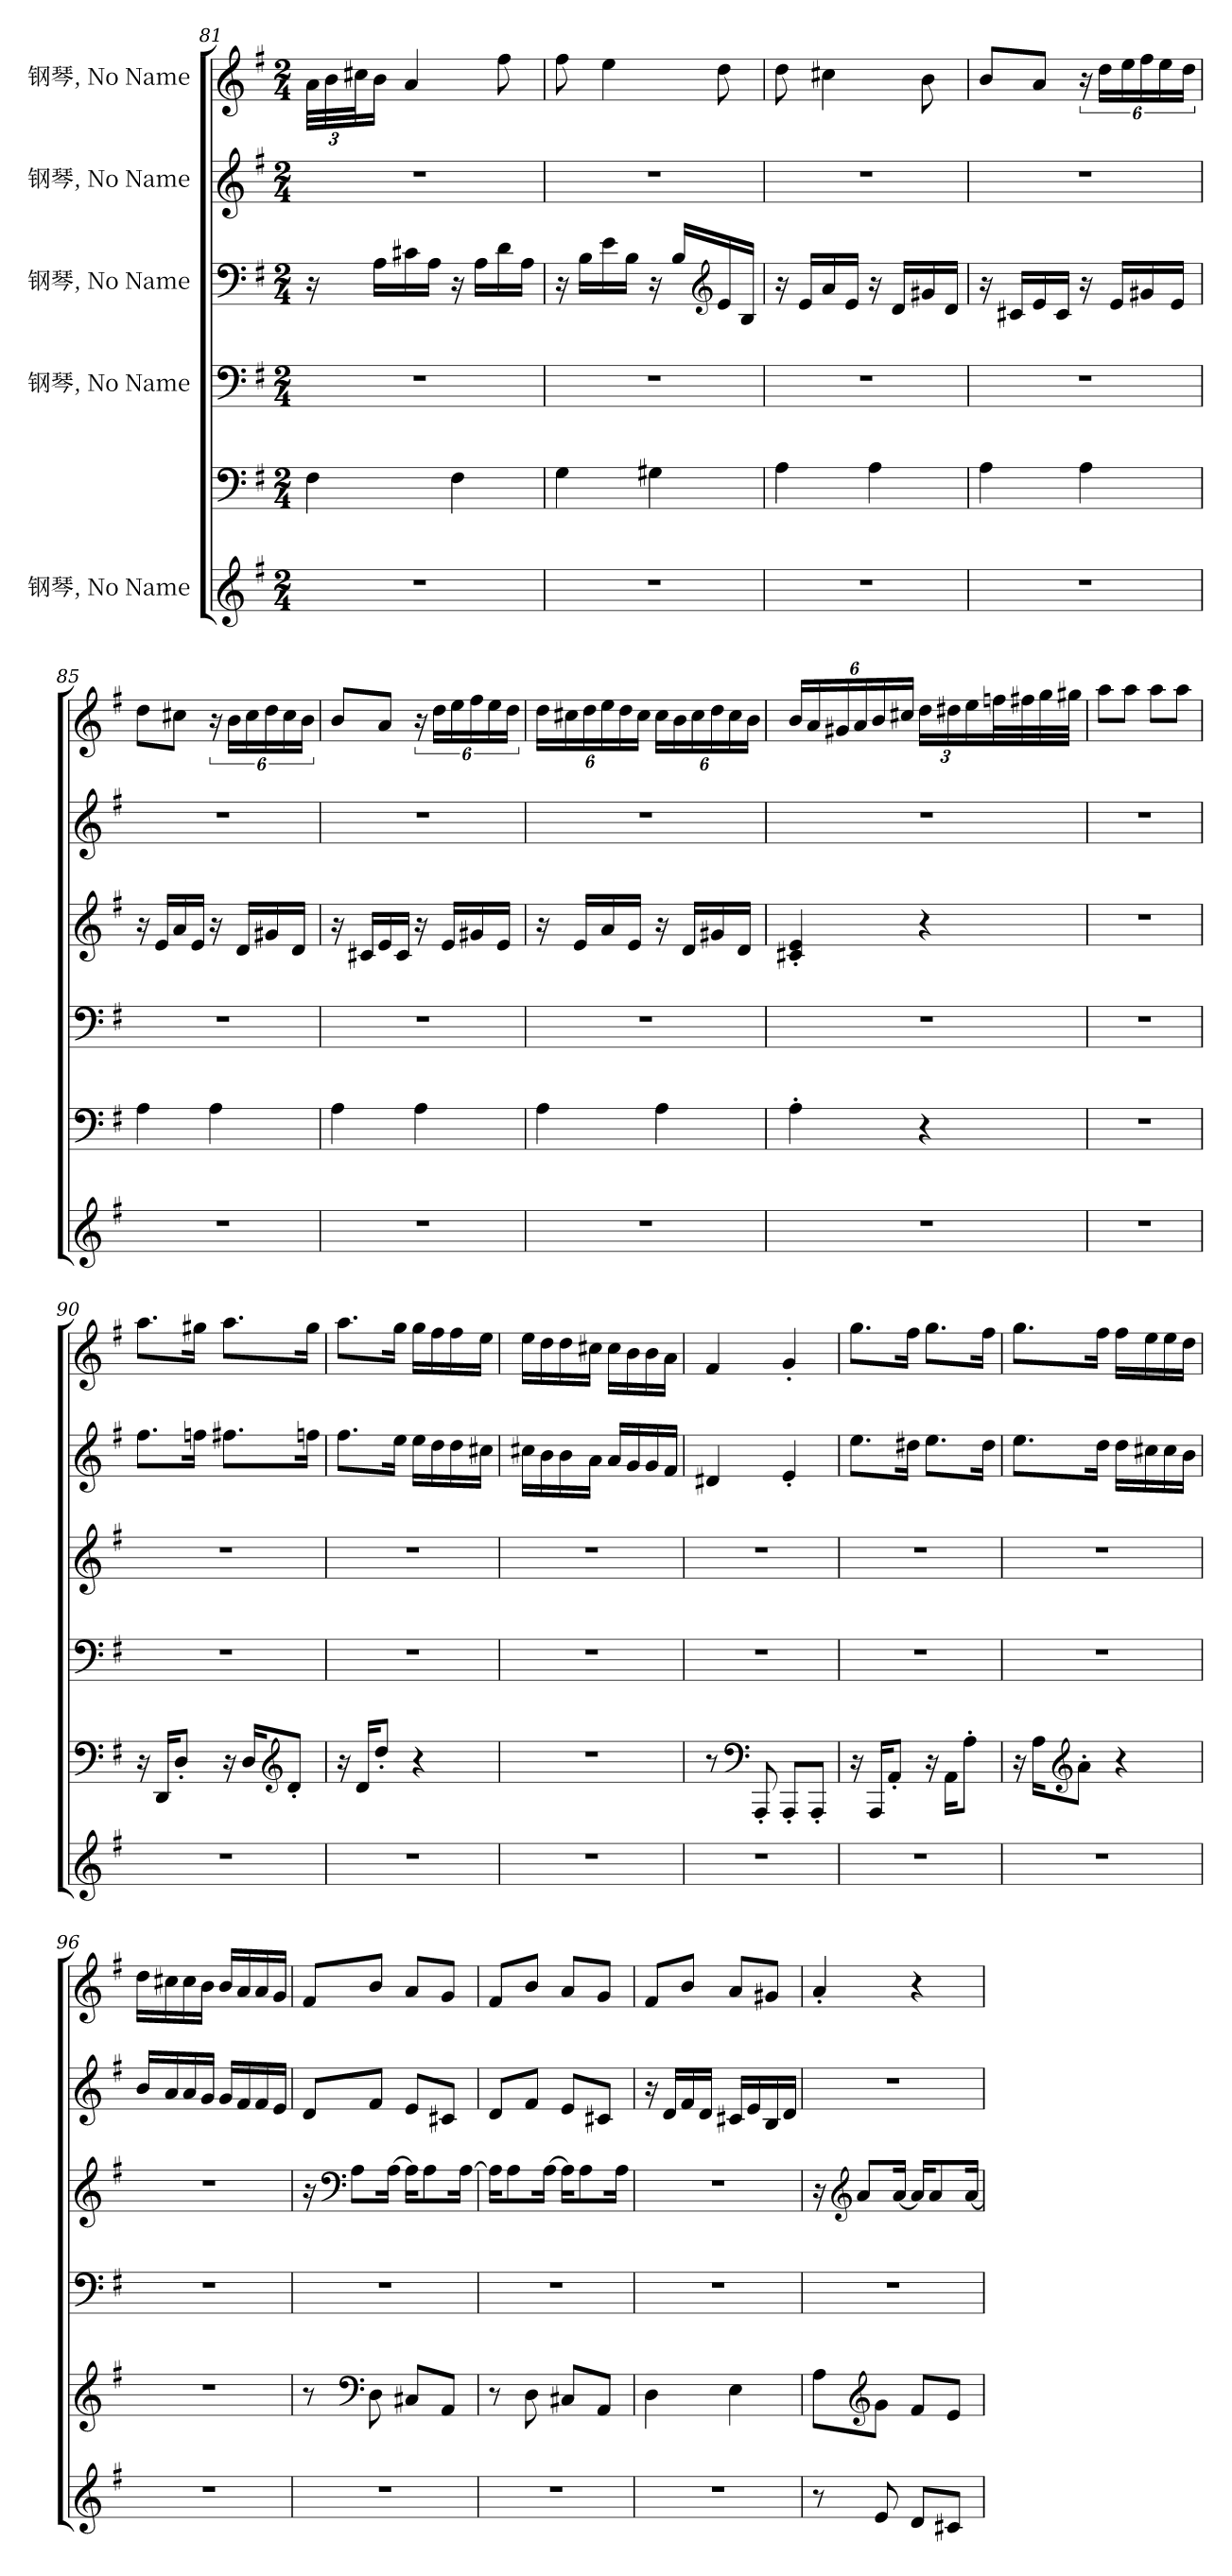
**kern	**kern	**kern	**kern	**kern	**kern
*part5	*part5	*part4	*part3	*part2	*part1
*staff6	*staff5	*staff4	*staff3	*staff2	*staff1
*I"钢琴, No Name	*	*I"钢琴, No Name	*I"钢琴, No Name	*I"钢琴, No Name	*I"钢琴, No Name
*clefG2	*clefF4	*clefF4	*clefF4	*clefG2	*clefG2
*k[f#]	*k[f#]	*k[f#]	*k[f#]	*k[f#]	*k[f#]
*M2/4	*M2/4	*M2/4	*M2/4	*M2/4	*M2/4
*	*	*	*	*	*Xbrackettup
=81	=81	=81	=81	=81	=81
2r	4F#\	2r	16r	2r	48a\LLL
.	.	.	.	.	48b\
.	.	.	.	.	48cc#X\J
.	.	.	16A\LL	.	16b\JJ
.	.	.	16c#X\	.	4a/
.	.	.	16A\JJ	.	.
.	4F#\	.	16r	.	.
.	.	.	16A\LL	.	.
.	.	.	16d\	.	8ff#\
.	.	.	16A\JJ	.	.
=82	=82	=82	=82	=82	=82
2r	4G\	2r	16r	2r	8ff#\
.	.	.	16B\LL	.	.
.	.	.	16e\	.	4ee\
.	.	.	16B\JJ	.	.
.	4G#X\	.	16r	.	.
.	.	.	16B/LL	.	.
*	*	*	*clefG2	*	*
.	.	.	16e/	.	8dd\
.	.	.	16B/JJ	.	.
=83	=83	=83	=83	=83	=83
2r	4A\	2r	16r	2r	8dd\
.	.	.	16e/LL	.	.
.	.	.	16a/	.	4cc#X\
.	.	.	16e/JJ	.	.
.	4A\	.	16r	.	.
.	.	.	16d/LL	.	.
.	.	.	16g#X/	.	8b\
.	.	.	16d/JJ	.	.
!!LO:LB:g=z
=84	=84	=84	=84	=84	=84
2r	4A\	2r	16r	2r	8b/L
.	.	.	16c#X/LL	.	.
.	.	.	16e/	.	8a/J
.	.	.	16c#/JJ	.	.
*	*	*	*	*	*brackettup
.	4A\	.	16r	.	24r
.	.	.	.	.	24dd\LL
.	.	.	16e/LL	.	.
.	.	.	.	.	24ee\
*	*	*	*	*	*Xbrackettup
.	.	.	16g#X/	.	24ff#\
.	.	.	.	.	24ee\
.	.	.	16e/JJ	.	.
.	.	.	.	.	24dd\JJ
=85	=85	=85	=85	=85	=85
2r	4A\	2r	16r	2r	8dd\L
.	.	.	16e/LL	.	.
.	.	.	16a/	.	8cc#X\J
.	.	.	16e/JJ	.	.
*	*	*	*	*	*brackettup
.	4A\	.	16r	.	24r
.	.	.	.	.	24b\LL
.	.	.	16d/LL	.	.
.	.	.	.	.	24cc#\
*	*	*	*	*	*Xbrackettup
.	.	.	16g#X/	.	24dd\
.	.	.	.	.	24cc#\
.	.	.	16d/JJ	.	.
.	.	.	.	.	24b\JJ
=86	=86	=86	=86	=86	=86
2r	4A\	2r	16r	2r	8b/L
.	.	.	16c#X/LL	.	.
.	.	.	16e/	.	8a/J
.	.	.	16c#/JJ	.	.
*	*	*	*	*	*brackettup
.	4A\	.	16r	.	24r
.	.	.	.	.	24dd\LL
.	.	.	16e/LL	.	.
.	.	.	.	.	24ee\
*	*	*	*	*	*Xbrackettup
.	.	.	16g#X/	.	24ff#\
.	.	.	.	.	24ee\
.	.	.	16e/JJ	.	.
.	.	.	.	.	24dd\JJ
!!LO:PB:g=z
=87	=87	=87	=87	=87	=87
2r	4A\	2r	16r	2r	24dd\LL
.	.	.	.	.	24cc#X\
.	.	.	16e/LL	.	.
.	.	.	.	.	24dd\
.	.	.	16a/	.	24ee\
.	.	.	.	.	24dd\
.	.	.	16e/JJ	.	.
.	.	.	.	.	24cc#\JJ
.	4A\	.	16r	.	24cc#\LL
.	.	.	.	.	24b\
.	.	.	16d/LL	.	.
.	.	.	.	.	24cc#\
.	.	.	16g#X/	.	24dd\
.	.	.	.	.	24cc#\
.	.	.	16d/JJ	.	.
.	.	.	.	.	24b\JJ
=88	=88	=88	=88	=88	=88
2r	4A'\	2r	4c#X/' 4e/'	2r	24b/LL
.	.	.	.	.	24a/
.	.	.	.	.	24g#X/
.	.	.	.	.	24a/
.	.	.	.	.	24b/
.	.	.	.	.	24cc#X/JJ
.	4r	.	4r	.	24dd\LL
.	.	.	.	.	24dd#X\
.	.	.	.	.	24ee\
.	.	.	.	.	32ffn\L
.	.	.	.	.	32ff#X\
*	*	*	*	*	*MM91
.	.	.	.	.	32gg\
.	.	.	.	.	32gg#X\JJJ
=89	=89	=89	=89	=89	=89
2r	2r	2r	2r	2r	8aa\L
.	.	.	.	.	8aa\J
.	.	.	.	.	8aa\L
.	.	.	.	.	8aa\J
!!LO:LB:g=z
=90	=90	=90	=90	=90	=90
*	*	*	*	*	*MM98
2r	16r	2r	2r	8.ff#\L	8.aa\L
.	16DD/KL	.	.	.	.
.	8D'/J	.	.	.	.
.	.	.	.	16ffn\Jk	16gg#X\Jk
*	*	*	*	*	*MM98
.	16r	.	.	8.ff#X\L	8.aa\L
.	16D/KL	.	.	.	.
*	*clefG2	*	*	*	*
.	8d'/J	.	.	.	.
.	.	.	.	16ffn\Jk	16gg#\Jk
=91	=91	=91	=91	=91	=91
*	*	*	*	*	*MM98
2r	16r	2r	2r	8.ff#\L	8.aa\L
.	16d/KL	.	.	.	.
.	8dd'/J	.	.	.	.
.	.	.	.	16ee\Jk	16gg\Jk
.	4r	.	.	16ee\LL	16gg\LL
.	.	.	.	16dd\	16ff#\
.	.	.	.	16dd\	16ff#\
.	.	.	.	16cc#X\JJ	16ee\JJ
=92	=92	=92	=92	=92	=92
2r	2r	2r	2r	16cc#X\LL	16ee\LL
.	.	.	.	16b\	16dd\
.	.	.	.	16b\	16dd\
.	.	.	.	16a\JJ	16cc#X\JJ
.	.	.	.	16a/LL	16cc#\LL
.	.	.	.	16g/	16b\
.	.	.	.	16g/	16b\
.	.	.	.	16f#/JJ	16a\JJ
=93	=93	=93	=93	=93	=93
2r	8r	2r	2r	4d#X/	4f#/
*	*clefF4	*	*	*	*
.	8AAA'/	.	.	.	.
.	8AAA'/L	.	.	4e'/	4g'/
.	8AAA'/J	.	.	.	.
!!LO:PB:g=z
=94	=94	=94	=94	=94	=94
*	*	*	*	*	*MM98
2r	16r	2r	2r	8.ee\L	8.gg\L
.	16AAA/KL	.	.	.	.
.	8AA'/J	.	.	.	.
.	.	.	.	16dd#X\Jk	16ff#\Jk
*	*	*	*	*	*MM98
.	16r	.	.	8.ee\L	8.gg\L
.	16AA\KL	.	.	.	.
.	8A'\J	.	.	.	.
.	.	.	.	16dd#\Jk	16ff#\Jk
=95	=95	=95	=95	=95	=95
*	*	*	*	*	*MM98
2r	16r	2r	2r	8.ee\L	8.gg\L
.	16A\KL	.	.	.	.
*	*clefG2	*	*	*	*
.	8a'\J	.	.	.	.
.	.	.	.	16dd\Jk	16ff#\Jk
.	4r	.	.	16dd\LL	16ff#\LL
.	.	.	.	16cc#X\	16ee\
.	.	.	.	16cc#\	16ee\
.	.	.	.	16b\JJ	16dd\JJ
=96	=96	=96	=96	=96	=96
2r	2r	2r	2r	16b/LL	16dd\LL
.	.	.	.	16a/	16cc#X\
.	.	.	.	16a/	16cc#\
.	.	.	.	16g/JJ	16b\JJ
.	.	.	.	16g/LL	16b/LL
.	.	.	.	16f#/	16a/
.	.	.	.	16f#/	16a/
.	.	.	.	16e/JJ	16g/JJ
=97	=97	=97	=97	=97	=97
2r	8r	2r	16r	8d/L	8f#/L
*	*	*	*clefF4	*	*
.	.	.	8A\L	.	.
*	*clefF4	*	*	*	*
.	8D\	.	.	8f#/J	8b/J
.	.	.	[16A\Jk	.	.
.	8C#X/L	.	16A\KL]	8e/L	8a/L
.	.	.	8A\	.	.
.	8AA/J	.	.	8c#X/J	8g/J
.	.	.	[16A\Jk	.	.
!!LO:LB:g=z
=98	=98	=98	=98	=98	=98
*	*	*	*	*	*MM96
2r	8r	2r	16A\KL]	8d/L	8f#/L
.	.	.	8A\	.	.
.	8D\	.	.	8f#/J	8b/J
.	.	.	[16A\Jk	.	.
.	8C#X/L	.	16A\KL]	8e/L	8a/L
.	.	.	8A\	.	.
.	8AA/J	.	.	8c#X/J	8g/J
.	.	.	16A\Jk	.	.
=99	=99	=99	=99	=99	=99
2r	4D\	2r	2r	16r	8f#/L
.	.	.	.	16d/LL	.
.	.	.	.	16f#/	8b/J
.	.	.	.	16d/JJ	.
.	4E\	.	.	16c#X/LL	8a/L
.	.	.	.	16e/	.
.	.	.	.	16B/	8g#X/J
.	.	.	.	16d/JJ	.
=100	=100	=100	=100	=100	=100
*	*	*	*	*	*MM96
8r	8A\L	2r	16r	2r	4a'/
*	*	*	*clefG2	*	*
.	.	.	8a/L	.	.
*	*clefG2	*	*	*	*
8e/	8g\J	.	.	.	.
.	.	.	[16a/Jk	.	.
8d/L	8f#/L	.	16a/KL]	.	4r
.	.	.	8a/	.	.
8c#X/J	8e/J	.	.	.	.
.	.	.	[16a/Jk	.	.
=	=	=	=	=	=
*-	*-	*-	*-	*-	*-
